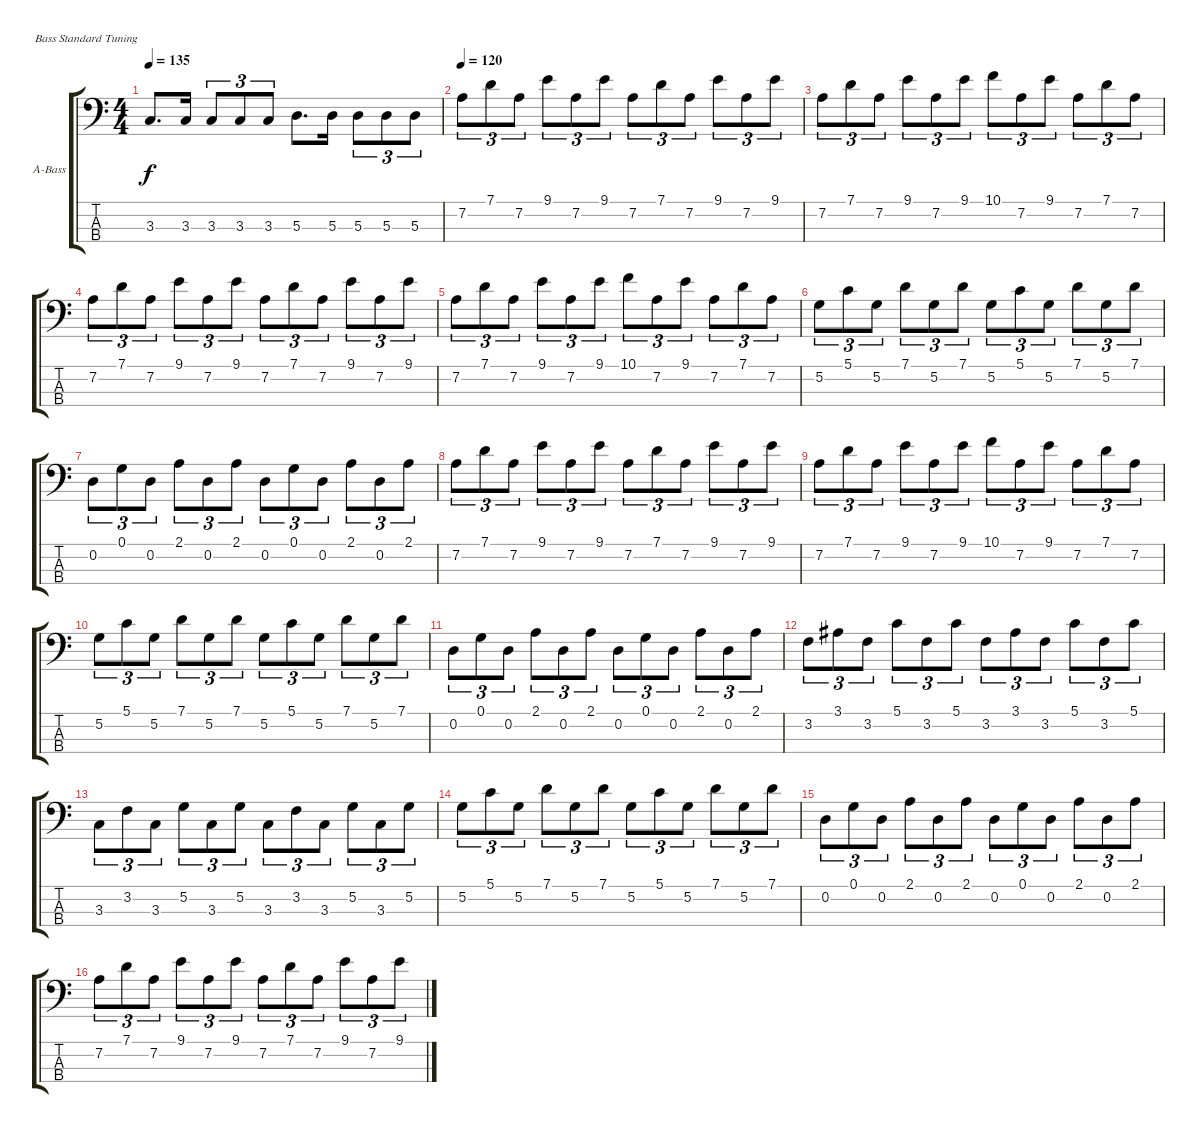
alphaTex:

\bracketExtendMode groupsimilarinstruments
\firstSystemTrackNameOrientation horizontal
\otherSystemsTrackNameOrientation horizontal
\track ("Acoustic Bass" "A-Bass") {instrument acousticbass}
\staff {score tabs}
\tuning (G2 D2 A1 E1)
\ts (4 4)
\tempo 135
\clef f4
\scale
0.333333
\ks c
3.3.8{d dy f} 3.3.16 3.3.8{tu (3 2)} 3.3.8{tu (3 2)} 3.3.8{tu (3 2)} 5.3.8{d} 5.3.16 5.3.8{tu (3 2)} 5.3.8{tu (3 2)} 5.3.8{tu (3 2)} |
\tempo 120
\scale
0.333333 7.2.8{tu (3 2)} 7.1.8{tu (3 2)} 7.2.8{tu (3 2)} 9.1.8{tu (3 2)} 7.2.8{tu (3 2)} 9.1.8{tu (3 2)} 7.2.8{tu (3 2)} 7.1.8{tu (3 2)} 7.2.8{tu (3 2)} 9.1.8{tu (3 2)} 7.2.8{tu (3 2)} 9.1.8{tu (3 2)} |
\scale
0.333333 7.2.8{tu (3 2)} 7.1.8{tu (3 2)} 7.2.8{tu (3 2)} 9.1.8{tu (3 2)} 7.2.8{tu (3 2)} 9.1.8{tu (3 2)} 10.1.8{tu (3 2)} 7.2.8{tu (3 2)} 9.1.8{tu (3 2)} 7.2.8{tu (3 2)} 7.1.8{tu (3 2)} 7.2.8{tu (3 2)} |
\scale
0.333333 7.2.8{tu (3 2)} 7.1.8{tu (3 2)} 7.2.8{tu (3 2)} 9.1.8{tu (3 2)} 7.2.8{tu (3 2)} 9.1.8{tu (3 2)} 7.2.8{tu (3 2)} 7.1.8{tu (3 2)} 7.2.8{tu (3 2)} 9.1.8{tu (3 2)} 7.2.8{tu (3 2)} 9.1.8{tu (3 2)} |
\scale
0.333333 7.2.8{tu (3 2)} 7.1.8{tu (3 2)} 7.2.8{tu (3 2)} 9.1.8{tu (3 2)} 7.2.8{tu (3 2)} 9.1.8{tu (3 2)} 10.1.8{tu (3 2)} 7.2.8{tu (3 2)} 9.1.8{tu (3 2)} 7.2.8{tu (3 2)} 7.1.8{tu (3 2)} 7.2.8{tu (3 2)} |
\scale
0.333333 5.2.8{tu (3 2)} 5.1.8{tu (3 2)} 5.2.8{tu (3 2)} 7.1.8{tu (3 2)} 5.2.8{tu (3 2)} 7.1.8{tu (3 2)} 5.2.8{tu (3 2)} 5.1.8{tu (3 2)} 5.2.8{tu (3 2)} 7.1.8{tu (3 2)} 5.2.8{tu (3 2)} 7.1.8{tu (3 2)} |
\scale
0.333333 0.2.8{tu (3 2)} 0.1.8{tu (3 2)} 0.2.8{tu (3 2)} 2.1.8{tu (3 2)} 0.2.8{tu (3 2)} 2.1.8{tu (3 2)} 0.2.8{tu (3 2)} 0.1.8{tu (3 2)} 0.2.8{tu (3 2)} 2.1.8{tu (3 2)} 0.2.8{tu (3 2)} 2.1.8{tu (3 2)} |
\scale
0.333333 7.2.8{tu (3 2)} 7.1.8{tu (3 2)} 7.2.8{tu (3 2)} 9.1.8{tu (3 2)} 7.2.8{tu (3 2)} 9.1.8{tu (3 2)} 7.2.8{tu (3 2)} 7.1.8{tu (3 2)} 7.2.8{tu (3 2)} 9.1.8{tu (3 2)} 7.2.8{tu (3 2)} 9.1.8{tu (3 2)} |
\scale
0.333333 7.2.8{tu (3 2)} 7.1.8{tu (3 2)} 7.2.8{tu (3 2)} 9.1.8{tu (3 2)} 7.2.8{tu (3 2)} 9.1.8{tu (3 2)} 10.1.8{tu (3 2)} 7.2.8{tu (3 2)} 9.1.8{tu (3 2)} 7.2.8{tu (3 2)} 7.1.8{tu (3 2)} 7.2.8{tu (3 2)} |
\scale
0.333333 5.2.8{tu (3 2)} 5.1.8{tu (3 2)} 5.2.8{tu (3 2)} 7.1.8{tu (3 2)} 5.2.8{tu (3 2)} 7.1.8{tu (3 2)} 5.2.8{tu (3 2)} 5.1.8{tu (3 2)} 5.2.8{tu (3 2)} 7.1.8{tu (3 2)} 5.2.8{tu (3 2)} 7.1.8{tu (3 2)} |
\scale
0.333333 0.2.8{tu (3 2)} 0.1.8{tu (3 2)} 0.2.8{tu (3 2)} 2.1.8{tu (3 2)} 0.2.8{tu (3 2)} 2.1.8{tu (3 2)} 0.2.8{tu (3 2)} 0.1.8{tu (3 2)} 0.2.8{tu (3 2)} 2.1.8{tu (3 2)} 0.2.8{tu (3 2)} 2.1.8{tu (3 2)} |
\scale
0.333333 3.2.8{tu (3 2)} 3.1.8{tu (3 2)} 3.2.8{tu (3 2)} 5.1.8{tu (3 2)} 3.2.8{tu (3 2)} 5.1.8{tu (3 2)} 3.2.8{tu (3 2)} 3.1.8{tu (3 2)} 3.2.8{tu (3 2)} 5.1.8{tu (3 2)} 3.2.8{tu (3 2)} 5.1.8{tu (3 2)} |
\scale
0.333333 3.3.8{tu (3 2)} 3.2.8{tu (3 2)} 3.3.8{tu (3 2)} 5.2.8{tu (3 2)} 3.3.8{tu (3 2)} 5.2.8{tu (3 2)} 3.3.8{tu (3 2)} 3.2.8{tu (3 2)} 3.3.8{tu (3 2)} 5.2.8{tu (3 2)} 3.3.8{tu (3 2)} 5.2.8{tu (3 2)} |
\scale
0.333333 5.2.8{tu (3 2)} 5.1.8{tu (3 2)} 5.2.8{tu (3 2)} 7.1.8{tu (3 2)} 5.2.8{tu (3 2)} 7.1.8{tu (3 2)} 5.2.8{tu (3 2)} 5.1.8{tu (3 2)} 5.2.8{tu (3 2)} 7.1.8{tu (3 2)} 5.2.8{tu (3 2)} 7.1.8{tu (3 2)} |
\scale
0.333333 0.2.8{tu (3 2)} 0.1.8{tu (3 2)} 0.2.8{tu (3 2)} 2.1.8{tu (3 2)} 0.2.8{tu (3 2)} 2.1.8{tu (3 2)} 0.2.8{tu (3 2)} 0.1.8{tu (3 2)} 0.2.8{tu (3 2)} 2.1.8{tu (3 2)} 0.2.8{tu (3 2)} 2.1.8{tu (3 2)} |
\scale
0.333333 7.2.8{tu (3 2)} 7.1.8{tu (3 2)} 7.2.8{tu (3 2)} 9.1.8{tu (3 2)} 7.2.8{tu (3 2)} 9.1.8{tu (3 2)} 7.2.8{tu (3 2)} 7.1.8{tu (3 2)} 7.2.8{tu (3 2)} 9.1.8{tu (3 2)} 7.2.8{tu (3 2)} 9.1.8{tu (3 2)}
